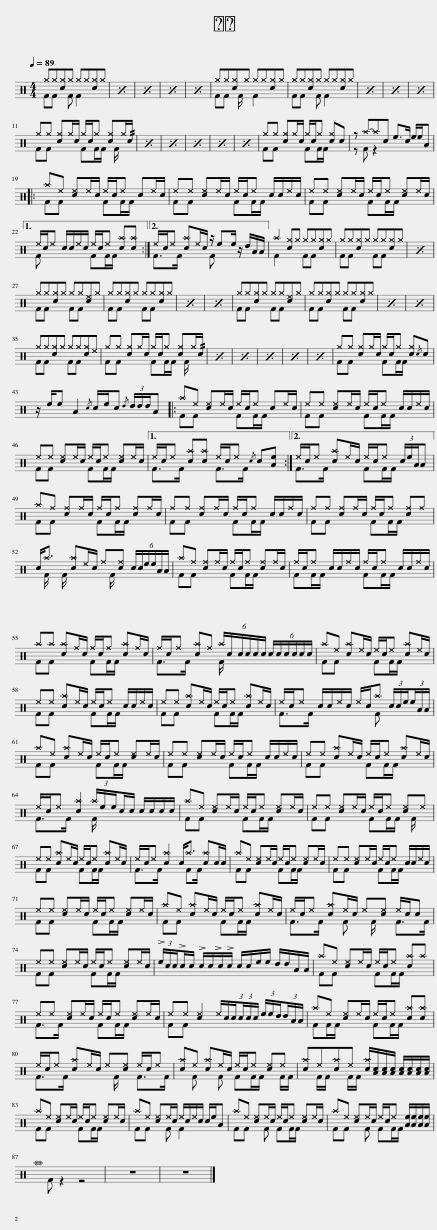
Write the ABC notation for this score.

X:1
%%score ( 1 2 )
L:1/8
Q:1/4=89
M:4/4
I:linebreak $
K:C
V:1 perc
K:none
V:2 perc
K:none
V:1
 ^g^g[c^g]^g ^g^g[c^g]^g | x8 | x8 | x8 | x8 | %5
 ^g^g[c^g]^g ^g^g[c^g]^g | ^g^g[c^g]^g ^g^g[c^g]^g | x8 | x8 | x8 |$ %10
 ^g^g [c^g]^g/c/ ^g/c/^g [c^g]^g/!//!c/ | x8 | x8 | x8 | x8 | %15
 x8 | ^g^g [c^g]^g/c/ ^g/c/^g [c^g]c | z ^a-^ac e>c e/e/A |:$ ^a^e [c^e]^e/c/ ^e/c/^e c^e/c/ | ^e^e [c^e]^e/c/ ^e/c/^e c/c/^e/c/ | %20
 ^e^e [c^e]^e/c/ ^e/c/^e [c^e]^e/c/ |1$ ^e/c/^e c/c/^e/c/ ^e/c/^e [c^a][c^a] :|2 ^e/c/^e [c^a]^e/c/ z/ ee/ z/ d/A/A/ || ^a2 [c^g]^g ^g^g[c^g]^g | ^g^g[c^g]^g ^g^g[c^g]^g | %25
 x8 |$ ^g^g[c^g]^g ^g^g[c^e]^g | ^g^g[c^g]^g ^g^g[c^g]^g | x8 | x8 | %30
 ^g^g[c^g]^g ^g^g[c^e]^g | ^g^g[c^g]^g ^g^g[c^g]^g | x8 | x8 |$ ^g^g[c^g]^g ^g^g[c^g]^e | %35
 ^g^g [c^g]^g/c/ ^g/c/^g [c^g]^g/!//!c/ | x8 | x8 | x8 | x8 | %40
 x8 | ^g^g [c^g]^g/c/ ^g/c/^g [c^g]{/c}c |$ z/ e/e A2{/c} c/e/c{/d} (3d/d/d/A |: ^a^e [c^e]^e/c/ ^e/c/^e c^e/c/ | ^e^e [c^e]^e/c/ ^e/c/^e c/c/^e/c/ |$ %45
 ^e^e [c^e]^e/c/ ^e/c/^e [c^e]^e/c/ |1 ^e/c/^e [c^a][c^a] ^e/c/^e{/c} c[Ae] :|2 ^e/c/^e [c^a]^e/c/ ^e/c/^e (3c/e/A/A ||$ ^a^f [c^f]^f/c/ ^f/c/^f [c^f]^f/c/ | ^f^f [c^f]^f/c/ ^f/c/^f c/c/^f/c/ | %50
 ^f^f [c^f]^f/c/ ^f/c/^f [c^f]^f |$ c<^a [c^a]^e/c/ ^f[c^f] (6:4:6c/c/e/e/A/A/ | ^a^f [c^f]^f/c/ ^f/c/^f [c^f]^f/c/ | ^f/c/^f c/c/^f/c/ ^f/c/^f c/c/^f/c/ |$ ^a^a [c^a]^f/c/ ^f/c/^f [c^a]^f/c/ | %55
 ^f/c/^f [c^a]^f (6:4:6^a/c/c/c/c/c/ (6:4:6c/c/c/c/c/c/ | ^a^e [c^a]^e/c/ ^e/c/^e [c^a]^e/c/ |$ ^e^e [c^a]^e/c/ ^e/c/^e c/c/^e/c/ | ^e^e [c^a]^e/c/ ^e/c/^e [c^a]^e/c/ | ^e/c/^e c/c/^e/c/ ^e/c/^a (3c/c/e/(3e/A/A/ |$ %60
 ^a^e [c^a]^e/c/ ^e/c/^e [c^e]^e/c/ | ^e^e [c^e]^e/c/ ^e/c/^e c/c/^e/c/ | ^e^e [c^a]^e/c/ ^e/c/^e [c^a]^e/c/ |$ ^e/c/^e [c^a]2 (3^a/e/e/c/c/ c/c/c/c/ | ^a^e [c^e]^e/c/ ^e/c/^e [c^e]^e/c/ | %65
 ^e^e [c^e]^e/c/ ^e/c/^e [c^e]^e |$ ^e^e [c^a]^e/c/ ^e/c/^e [c^a]^e/c/ | ^e/c/^e [c^a]2 c<^a [c^a]c/c/ | ^a^e [c^e]^e/c/ ^e/c/^e [c^e]^e/c/ | ^e^e [c^e]^e/c/ ^e/c/^e c/c/^e/c/ |$ %70
 ^e^e [c^e]^e/c/ ^e/c/^e [c^e]^e/c/ | ^a^e [c^a]^e/c/ ^e/c/^e [c^a]^e/c/ | ^e/c/^e [c^a]^e/c/ ^e[c^e] ^e/c/c |$ ^e^e [c^e]^e/c/ ^e/c/^e [c^e]^e/c/ | (3!>!e/c/c/!>!c/c/ !>!c/c/!>!c/!>!c/ c/c/e/e/ d/d/A/A/ | %75
 ^a^e [c^e]^e/c/ ^e/c/^e [c^a]^a |$ ^e^e [c^e]^e/c/ ^e/c/^e [c^e]^e/c/ | ^e^e [c^e]2 (3^e/c/c/(3c/c/c/ (3e/e/d/(3d/A/A/ | ^a^e [c^e]^e/c/ ^e/c/^e [c^a][c^a] |$ ^e/c/^e [c^a]^e/c/ ^e[c^e] ^e/c/^e | %80
 [c^a]^e [c^a]^e/c/ ^e/c/^e [c^e]^e | [c^a]^e[c^a]^e [c^a]/[Ac]/[Ac]/[Ac]/ [Ac]/[Ac]/[Ac]/[Ac]/ |$ ^a^e [c^e]^e/c/ ^e/c/^e [c^e]^e/c/ | ^a^e [c^e]^e/c/ ^e/c/^e/c/ c/e/A | ^a^e [c^e]^e/c/ ^e/c/^e [c^e]^e/c/ | %85
 ^a^e [c^e]^e/c/ ^e/c/^e [Ae]/[Ae]/[Ae]/[Ae]/ |$ ^a8 | z8 | z8 |] %89
V:2
 FF x F F2 x2 | x8 | x8 | x8 | x8 | %5
 FF x/ F/ x F2 x2 | FF x F F2 x2 | x8 | x8 | x8 |$ %10
 FF x2 FF/F/ x/ F/ x | x8 | x8 | x8 | x8 | %15
 x8 | FF x2 FF/F/ x2 | z F z2 x4 |:$ FF x2 FF/F/ x2 | FF x2 FF/F/ x2 | %20
 FF x2 FF/F/ x2 |1$ F x3 FF/F/ x2 :|2 F>F x2 F x3 || F2 x2 FF x2 | FF x2 FF x2 | %25
 x8 |$ FF x2 FF x2 | FF x2 FF x2 | x8 | x8 | %30
 FF x2 FF x2 | FF x2 FF x2 | x8 | x8 |$ FF x2 FF x2 | %35
 FF x2 FF/F/ x/ F/ x | x8 | x8 | x8 | x8 | %40
 x8 | FF x2 FF/F/ x2 |$ x8 |: FF x2 FF/F/ x2 | FF x2 FF/F/ x2 |$ %45
 FF x2 FF/F/ x2 |1 F>F x2 F>F x2 :|2 F>F x2 FF/F/ x2 ||$ FF x2 FF/F/ x2 | FF x2 FF/F/ x2 | %50
 FF x2 FF/F/ x2 |$ x/ F/ x/ F/ x5/2 F/ x3 | FF x2 FF/F/ x2 | FF/F/ x2 FF/F/ x2 |$ FF x2 FF/F/ x2 | %55
 F>F x2 F/ x7/2 | FF x2 FF/F/ x2 |$ FF x2 FF/F/ x2 | FF x2 FF/F/ x2 | F>F x3 F x2 |$ %60
 FF x2 FF/F/ x2 | FF x2 FF/F/ x2 | FF x2 FF/F/ x2 |$ F>F x2 F/ x7/2 | FF x2 FF/F/ x2 | %65
 FF x2 FF/F/ x/ F/ x |$ FF x2 FF/F/ x2 | F>F x5/2 FF/ x2 | FF x2 FF/F/ x2 | FF x2 FF/F/ x2 |$ %70
 FF x2 FF/F/ x2 | FF x2 FF/F/ x2 | F>F x F x/ F/ x F>F |$ FF x2 FF/F/ x2 | x8 | %75
 FF x2 FF/F/ x2 |$ F>F x2 FF/F/ x2 | FF x6 | FF/F/ x2 FF/F/ x2 |$ F>F x5/2 F/ x F>F | %80
 x F x F FF/F/ x F/F/ | x F/F/ x F/F/ x4 |$ FF x2 FF/F/ x2 | FF x F F2 x2 | FF x F FF/F/ x2 | %85
 FF x F FF/F/ x2 |$ x F z2 z4 | x8 | x8 |] %89
